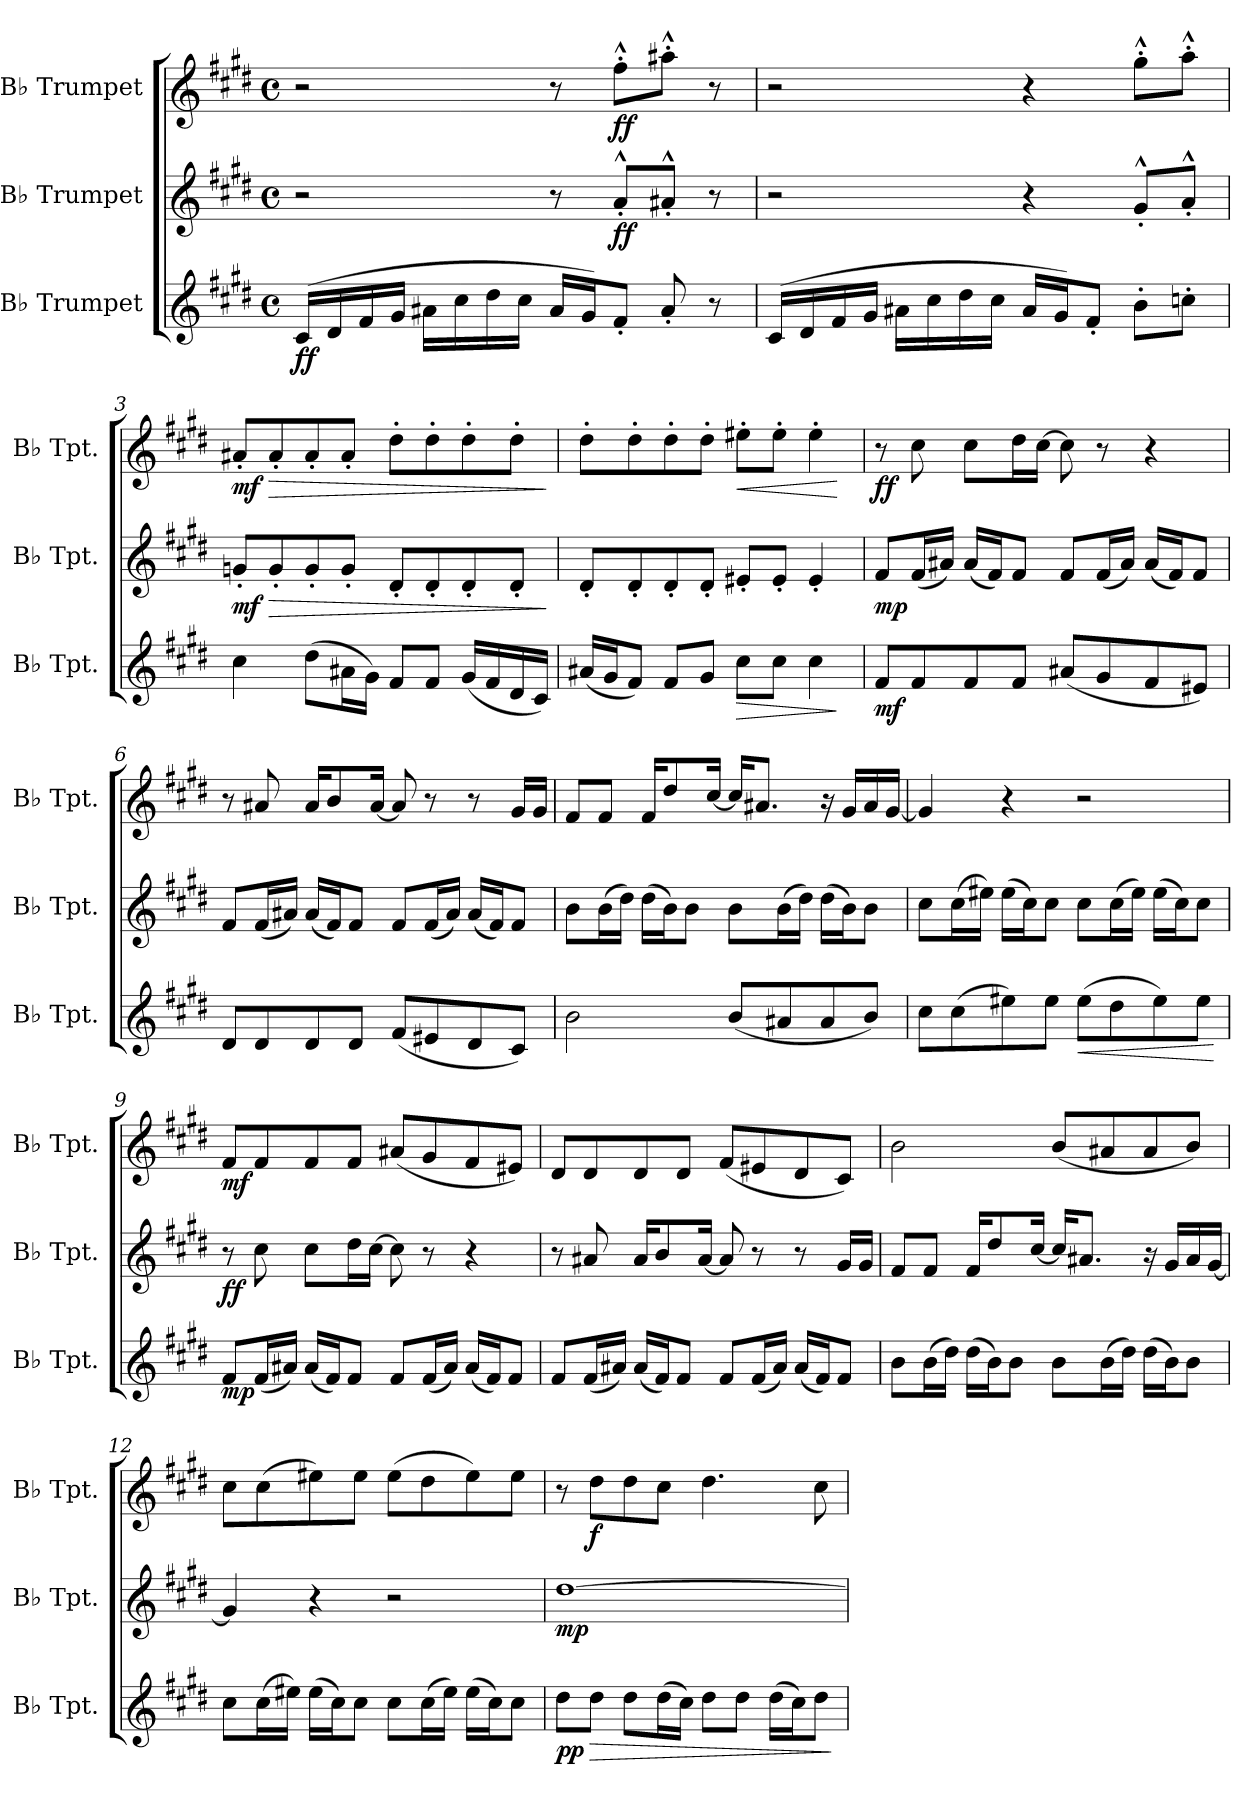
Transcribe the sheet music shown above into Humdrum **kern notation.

**kern	**dynam	**kern	**dynam	**kern	**dynam
*part3	*part3	*part2	*part2	*part1	*part1
*staff3	*staff3	*staff2	*staff2	*staff1	*staff1
*I"B♭ Trumpet	*	*I"B♭ Trumpet	*	*I"B♭ Trumpet	*
*I'B♭ Tpt.	*	*I'B♭ Tpt.	*	*I'B♭ Tpt.	*
*clefG2	*	*clefG2	*	*clefG2	*
*ITrd1c2	*	*ITrd1c2	*	*ITrd1c2	*
*k[f#c#]	*	*k[f#c#]	*	*k[f#c#]	*
*M4/4	*	*M4/4	*	*M4/4	*
*met(c)	*	*met(c)	*	*met(c)	*
*MM90	*	*MM90	*	*MM90	*
=1	=1	=1	=1	=1	=1
!	!LO:DY:b	!	!	!	!
(16B/LL	ff	2r	.	2r	.
16c#/	.	.	.	.	.
16e/	.	.	.	.	.
16f#/JJ	.	.	.	.	.
16g#X\LL	.	.	.	.	.
16b\	.	.	.	.	.
16cc#\	.	.	.	.	.
16b\JJ	.	.	.	.	.
16g#/LL	.	8r	.	8r	.
16f#/J)	.	.	.	.	.
!	!	!	!LO:DY:b	!	!LO:DY:b
8e'/J	.	8g'^^/L	ff	8ee'^^\L	ff
8g#'/	.	8g#X'^^/J	.	8gg#X'^^\J	.
8r	.	8r	.	8r	.
=2	=2	=2	=2	=2	=2
(16B/LL	.	2r	.	2r	.
16c#/	.	.	.	.	.
16e/	.	.	.	.	.
16f#/JJ	.	.	.	.	.
16g#X\LL	.	.	.	.	.
16b\	.	.	.	.	.
16cc#\	.	.	.	.	.
16b\JJ	.	.	.	.	.
16g#/LL	.	4r	.	4r	.
16f#/J)	.	.	.	.	.
8e'/J	.	.	.	.	.
8a'\L	.	8f#'^^/L	.	8ff#'^^\L	.
8b-X'\J	.	8g'^^/J	.	8gg'^^\J	.
!!LO:LB:g=z
=3	=3	=3	=3	=3	=3
!	!	!	!LO:DY:b	!	!LO:DY:b
4b\	.	8fn'/L	mf	8g#X'/L	mf
!	!	!	!LO:HP:b	!	!LO:HP:b
.	.	8f'/	>	8g#'/	>
(8cc#\L	.	8f'/	.	8g#'/	.
16g#X\L	.	8f'/J	.	8g#'/J	.
16f#\JJ)	.	.	.	.	.
8e/L	.	8c#'/L	.	8cc#'\L	.
8e/J	.	8c#'/	.	8cc#'\	.
(16f#/LL	.	8c#'/	.	8cc#'\	.
16e/	.	.	.	.	.
16c#/	.	8c#'/J	.	8cc#'\J	.
16B/JJ)	.	.	.	.	.
.	.	.	]	.	]
=4	=4	=4	=4	=4	=4
(16g#X/LL	.	8c#'/L	.	8cc#'\L	.
16f#/J	.	.	.	.	.
8e/J)	.	8c#'/	.	8cc#'\	.
8e/L	.	8c#'/	.	8cc#'\	.
8f#/J	.	8c#'/J	.	8cc#'\J	.
!	!LO:HP:b	!	!	!	!LO:HP:b
8b\L	>	8d#X'/L	.	8dd#X'\L	<
8b\J	.	8d#'/J	.	8dd#'\J	.
4b\	.	4d#'/	.	4dd#'\	.
.	]	.	.	.	[
=5	=5	=5	=5	=5	=5
!	!LO:DY:b	!	!LO:DY:b	!	!LO:DY:b
8e/L	mf	8e/L	mp	8r	ff
8e/	.	(16e/L	.	8b\	.
.	.	16g#X/JJ)	.	.	.
8e/	.	(16g#/LL	.	8b\L	.
.	.	16e/J)	.	.	.
8e/J	.	8e/J	.	16cc#\L	.
.	.	.	.	[16b\JJ	.
(8g#X/L	.	8e/L	.	8b\]	.
8f#/	.	(16e/L	.	8r	.
.	.	16g#/JJ)	.	.	.
8e/	.	(16g#/LL	.	4r	.
.	.	16e/J)	.	.	.
8d#X/J)	.	8e/J	.	.	.
!!LO:LB:g=z
=6	=6	=6	=6	=6	=6
8c#/L	.	8e/L	.	8r	.
8c#/	.	(16e/L	.	8g#X/	.
.	.	16g#X/JJ)	.	.	.
8c#/	.	(16g#/LL	.	16g#/KL	.
.	.	16e/J)	.	8a/	.
8c#/J	.	8e/J	.	.	.
.	.	.	.	[16g#/Jk	.
(8e/L	.	8e/L	.	8g#/]	.
8d#X/	.	(16e/L	.	8r	.
.	.	16g#/JJ)	.	.	.
8c#/	.	(16g#/LL	.	8r	.
.	.	16e/J)	.	.	.
8B/J)	.	8e/J	.	16f#/LL	.
.	.	.	.	16f#/JJ	.
=7	=7	=7	=7	=7	=7
2a\	.	8a\L	.	8e/L	.
.	.	(16a\L	.	8e/J	.
.	.	16cc#\JJ)	.	.	.
.	.	(16cc#\LL	.	16e/KL	.
.	.	16a\J)	.	8cc#/	.
.	.	8a\J	.	.	.
.	.	.	.	[16b/Jk	.
(8a/L	.	8a\L	.	16b/KL]	.
.	.	.	.	8.g#X/J	.
8g#X/	.	(16a\L	.	.	.
.	.	16cc#\JJ)	.	.	.
8g#/	.	(16cc#\LL	.	16r	.
.	.	16a\J)	.	16f#/LL	.
8a/J)	.	8a\J	.	16g#/	.
.	.	.	.	[16f#/JJ	.
=8	=8	=8	=8	=8	=8
8b\L	.	8b\L	.	4f#/]	.
(8b\	.	(16b\L	.	.	.
.	.	16dd#X\JJ)	.	.	.
8dd#X\)	.	(16dd#\LL	.	4r	.
.	.	16b\J)	.	.	.
8dd#\J	.	8b\J	.	.	.
!	!LO:HP:b	!	!	!	!
(8dd#\L	<	8b\L	.	2r	.
8cc#\	.	(16b\L	.	.	.
.	.	16dd#\JJ)	.	.	.
8dd#\)	.	(16dd#\LL	.	.	.
.	.	16b\J)	.	.	.
8dd#\J	.	8b\J	.	.	.
.	[	.	.	.	.
!!LO:PB:g=z
=9	=9	=9	=9	=9	=9
!	!LO:DY:b	!	!LO:DY:b	!	!LO:DY:b
8e/L	mp	8r	ff	8e/L	mf
(16e/L	.	8b\	.	8e/	.
16g#X/JJ)	.	.	.	.	.
(16g#/LL	.	8b\L	.	8e/	.
16e/J)	.	.	.	.	.
8e/J	.	16cc#\L	.	8e/J	.
.	.	[16b\JJ	.	.	.
8e/L	.	8b\]	.	(8g#X/L	.
(16e/L	.	8r	.	8f#/	.
16g#/JJ)	.	.	.	.	.
(16g#/LL	.	4r	.	8e/	.
16e/J)	.	.	.	.	.
8e/J	.	.	.	8d#X/J)	.
=10	=10	=10	=10	=10	=10
8e/L	.	8r	.	8c#/L	.
(16e/L	.	8g#X/	.	8c#/	.
16g#X/JJ)	.	.	.	.	.
(16g#/LL	.	16g#/KL	.	8c#/	.
16e/J)	.	8a/	.	.	.
8e/J	.	.	.	8c#/J	.
.	.	[16g#/Jk	.	.	.
8e/L	.	8g#/]	.	(8e/L	.
(16e/L	.	8r	.	8d#X/	.
16g#/JJ)	.	.	.	.	.
(16g#/LL	.	8r	.	8c#/	.
16e/J)	.	.	.	.	.
8e/J	.	16f#/LL	.	8B/J)	.
.	.	16f#/JJ	.	.	.
!!LO:LB:g=z
=11	=11	=11	=11	=11	=11
8a\L	.	8e/L	.	2a\	.
(16a\L	.	8e/J	.	.	.
16cc#\JJ)	.	.	.	.	.
(16cc#\LL	.	16e/KL	.	.	.
16a\J)	.	8cc#/	.	.	.
8a\J	.	.	.	.	.
.	.	[16b/Jk	.	.	.
8a\L	.	16b/KL]	.	(8a/L	.
.	.	8.g#X/J	.	.	.
(16a\L	.	.	.	8g#X/	.
16cc#\JJ)	.	.	.	.	.
(16cc#\LL	.	16r	.	8g#/	.
16a\J)	.	16f#/LL	.	.	.
8a\J	.	16g#/	.	8a/J)	.
.	.	[16f#/JJ	.	.	.
=12	=12	=12	=12	=12	=12
8b\L	.	4f#/]	.	8b\L	.
(16b\L	.	.	.	(8b\	.
16dd#X\JJ)	.	.	.	.	.
(16dd#\LL	.	4r	.	8dd#X\)	.
16b\J)	.	.	.	.	.
8b\J	.	.	.	8dd#\J	.
8b\L	.	2r	.	(8dd#\L	.
(16b\L	.	.	.	8cc#\	.
16dd#\JJ)	.	.	.	.	.
(16dd#\LL	.	.	.	8dd#\)	.
16b\J)	.	.	.	.	.
8b\J	.	.	.	8dd#\J	.
=13	=13	=13	=13	=13	=13
!	!LO:DY:b	!	!LO:DY:b	!	!
8cc#\L	pp	[1cc#	mp	8r	.
!	!LO:HP:b	!	!	!	!LO:DY:b
8cc#\J	>	.	.	8cc#\L	f
8cc#\L	.	.	.	8cc#\	.
(16cc#\L	.	.	.	8b\J	.
16b\JJ)	.	.	.	.	.
8cc#\L	.	.	.	4.cc#\	.
8cc#\J	.	.	.	.	.
(16cc#\LL	.	.	.	.	.
16b\J)	.	.	.	.	.
8cc#\J	.	.	.	8b\	.
.	]	.	.	.	.
=	=	=	=	=	=
*-	*-	*-	*-	*-	*-
